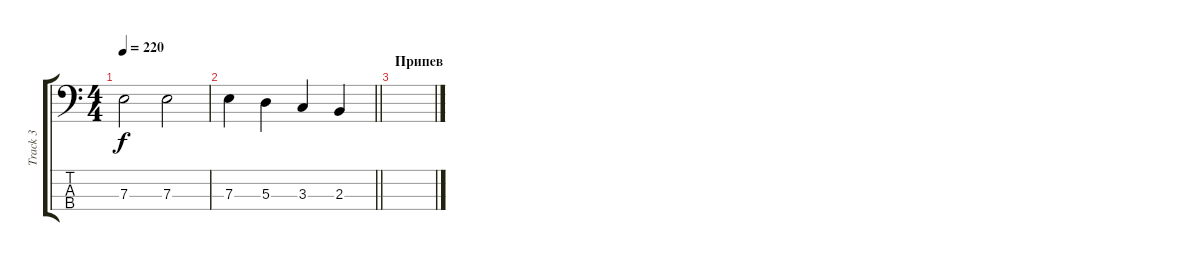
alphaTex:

\track ("Track 3" "Track 3") {instrument electricbasspick}
\staff {score tabs}
\tuning (G2 D2 A1 E1) {hide}
\ts (4 4)
\tempo 220
\clef f4
\ks c
7.3.2{dy f} 7.3.2 |
\barLineRight lightlight
7.3.4 5.3.4 3.3.4 2.3.4 |
\section ("" "Припев")
